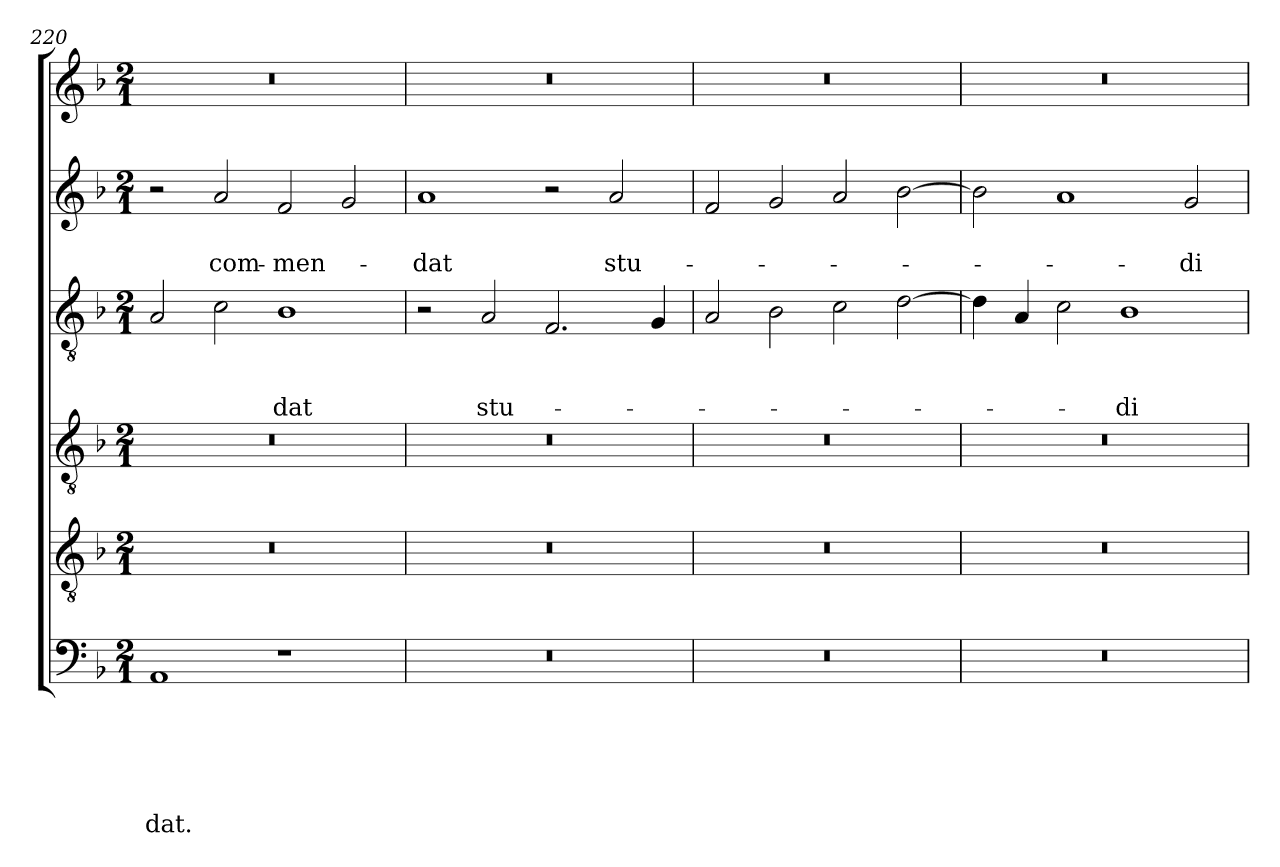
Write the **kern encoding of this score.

**kern	**text	**text	**text	**text	**text	**text	**kern	**kern	**kern	**text	**text	**text	**kern	**text	**text	**kern
*part6	*part6	*part6	*part6	*part6	*part6	*part6	*part5	*part4	*part3	*part3	*part3	*part3	*part2	*part2	*part2	*part1
*staff6	*staff6	*staff6	*staff6	*staff6	*staff6	*staff6	*staff5	*staff4	*staff3	*staff3	*staff3	*staff3	*staff2	*staff2	*staff2	*staff1
*clefF4	*	*	*	*	*	*	*clefGv2	*clefGv2	*clefGv2	*	*	*	*clefG2	*	*	*clefG2
*k[b-]	*	*	*	*	*	*	*k[b-]	*k[b-]	*k[b-]	*	*	*	*k[b-]	*	*	*k[b-]
*F:	*	*	*	*	*	*	*F:	*F:	*F:	*	*	*	*F:	*	*	*F:
*M2/1	*	*	*	*	*	*	*M2/1	*M2/1	*M2/1	*	*	*	*M2/1	*	*	*M2/1
=220	=220	=220	=220	=220	=220	=220	=220	=220	=220	=220	=220	=220	=220	=220	=220	=220
!	!	!	!	!	!	!LO:LY:b	!	!	!	!	!	!	!	!	!	!
1AA	.	.	.	.	.	-dat.	0r	0r	2A/	.	.	.	2r	.	.	0r
!	!	!	!	!	!	!	!	!	!	!	!	!	!	!	!LO:LY:b	!
.	.	.	.	.	.	.	.	.	2c\	.	.	.	2a/	.	com-	.
!	!	!	!	!	!	!	!	!	!	!	!	!LO:LY:b	!	!	!LO:LY:b	!
1r	.	.	.	.	.	.	.	.	1B-	.	.	-dat	2f/	.	-men-	.
.	.	.	.	.	.	.	.	.	.	.	.	.	2g/	.	.	.
!!LO:LB:g=z
=221	=221	=221	=221	=221	=221	=221	=221	=221	=221	=221	=221	=221	=221	=221	=221	=221
!	!	!	!	!	!	!	!	!	!	!	!	!	!	!	!LO:LY:b	!
0r	.	.	.	.	.	.	0r	0r	2r	.	.	.	1a	.	-dat	0r
!	!	!	!	!	!	!	!	!	!	!	!	!LO:LY:b	!	!	!	!
.	.	.	.	.	.	.	.	.	2A/	.	.	stu-	.	.	.	.
.	.	.	.	.	.	.	.	.	2.F/	.	.	.	2r	.	.	.
!	!	!	!	!	!	!	!	!	!	!	!	!	!	!	!LO:LY:b	!
.	.	.	.	.	.	.	.	.	.	.	.	.	2a/	.	stu-	.
.	.	.	.	.	.	.	.	.	4G/	.	.	.	.	.	.	.
=222	=222	=222	=222	=222	=222	=222	=222	=222	=222	=222	=222	=222	=222	=222	=222	=222
0r	.	.	.	.	.	.	0r	0r	2A/	.	.	.	2f/	.	.	0r
.	.	.	.	.	.	.	.	.	2B-\	.	.	.	2g/	.	.	.
.	.	.	.	.	.	.	.	.	2c\	.	.	.	2a/	.	.	.
.	.	.	.	.	.	.	.	.	[2d\	.	.	.	[2b-\	.	.	.
=223	=223	=223	=223	=223	=223	=223	=223	=223	=223	=223	=223	=223	=223	=223	=223	=223
0r	.	.	.	.	.	.	0r	0r	4d\]	.	.	.	2b-\]	.	.	0r
.	.	.	.	.	.	.	.	.	4A/	.	.	.	.	.	.	.
.	.	.	.	.	.	.	.	.	2c\	.	.	.	1a	.	.	.
!	!	!	!	!	!	!	!	!	!	!	!	!LO:LY:b	!	!	!	!
.	.	.	.	.	.	.	.	.	1B-	.	.	-di-	.	.	.	.
!	!	!	!	!	!	!	!	!	!	!	!	!	!	!	!LO:LY:b	!
.	.	.	.	.	.	.	.	.	.	.	.	.	2g/	.	-di-	.
=	=	=	=	=	=	=	=	=	=	=	=	=	=	=	=	=
*-	*-	*-	*-	*-	*-	*-	*-	*-	*-	*-	*-	*-	*-	*-	*-	*-
